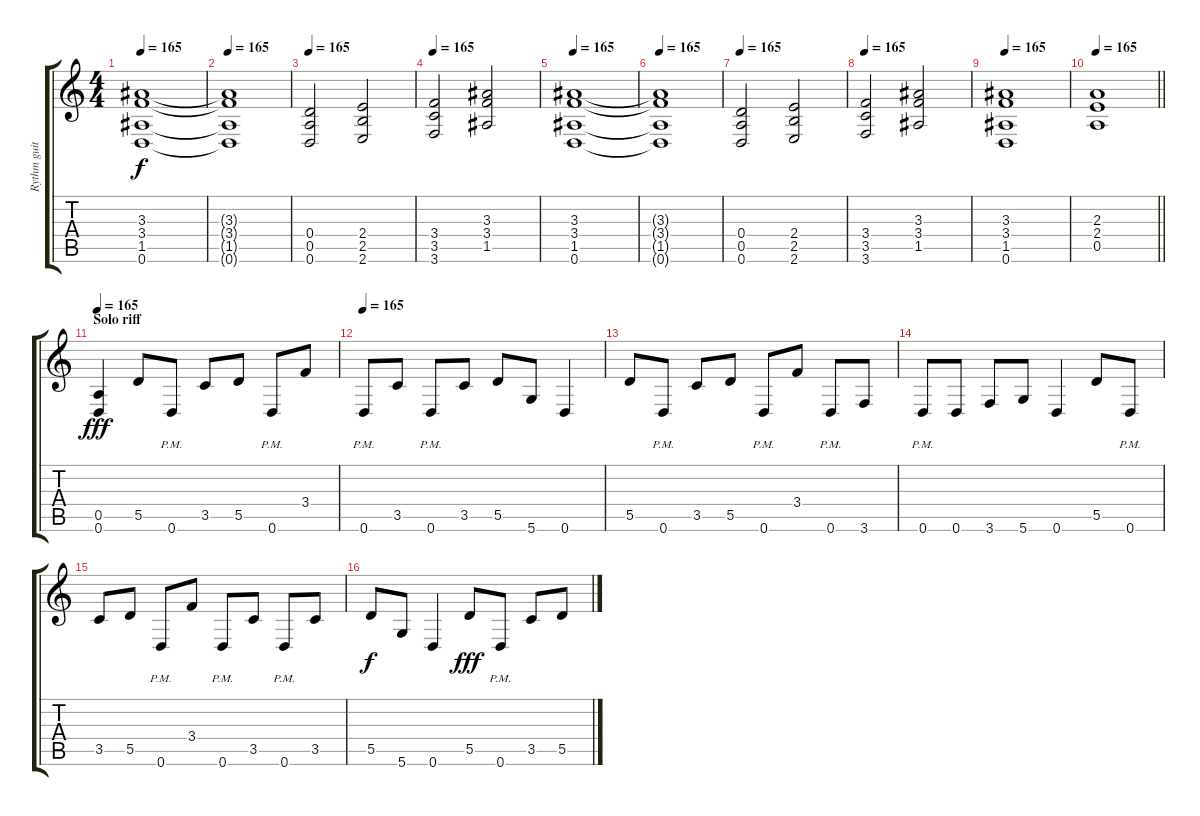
\track ("Rythm guitar" "Rythm guit") {instrument distortionguitar}
\staff {score tabs}
\tuning (E4 B3 G3 D3 A2 D2) {hide}
\ts (4 4)
\tempo 165
\clef g2
\ks c
(3.3 3.4 1.5 0.6).1{dy f} |
\tempo 165
(3.3{t} 3.4{t} 1.5{t} 0.6{t}).1 |
\tempo 165
(0.4 0.5 0.6).2 (2.4 2.5 2.6).2 |
\tempo 165
(3.4 3.5 3.6).2 (3.3 3.4 1.5).2 |
\tempo 165
(3.3 3.4 1.5 0.6).1 |
\tempo 165
(3.3{t} 3.4{t} 1.5{t} 0.6{t}).1 |
\tempo 165
(0.4 0.5 0.6).2 (2.4 2.5 2.6).2 |
\tempo 165
(3.4 3.5 3.6).2 (3.3 3.4 1.5).2 |
\tempo 165
(3.3 3.4 1.5 0.6).1 |
\tempo 165
\barLineRight lightlight
(2.3 2.4 0.5).1 |
\section ("" "Solo riff")
\tempo 165
(0.5 0.6).4{dy fff volume 13} 5.5.8 0.6{pm}.8 3.5.8 5.5.8 0.6{pm}.8 3.4.8 |
\tempo 165
0.6{pm}.8 3.5.8 0.6{pm}.8 3.5.8 5.5.8 5.6.8 0.6.4 |
5.5.8 0.6{pm}.8 3.5.8 5.5.8 0.6{pm}.8 3.4.8 0.6{pm}.8 3.6.8 |
0.6{pm}.8 0.6.8 3.6.8 5.6.8 0.6.4 5.5.8 0.6{pm}.8 |
3.5.8 5.5.8 0.6{pm}.8 3.4.8 0.6{pm}.8 3.5.8 0.6{pm}.8 3.5.8 |
5.5.8{dy f} 5.6.8 0.6.4 5.5.8{dy fff} 0.6{pm}.8 3.5.8 5.5.8
